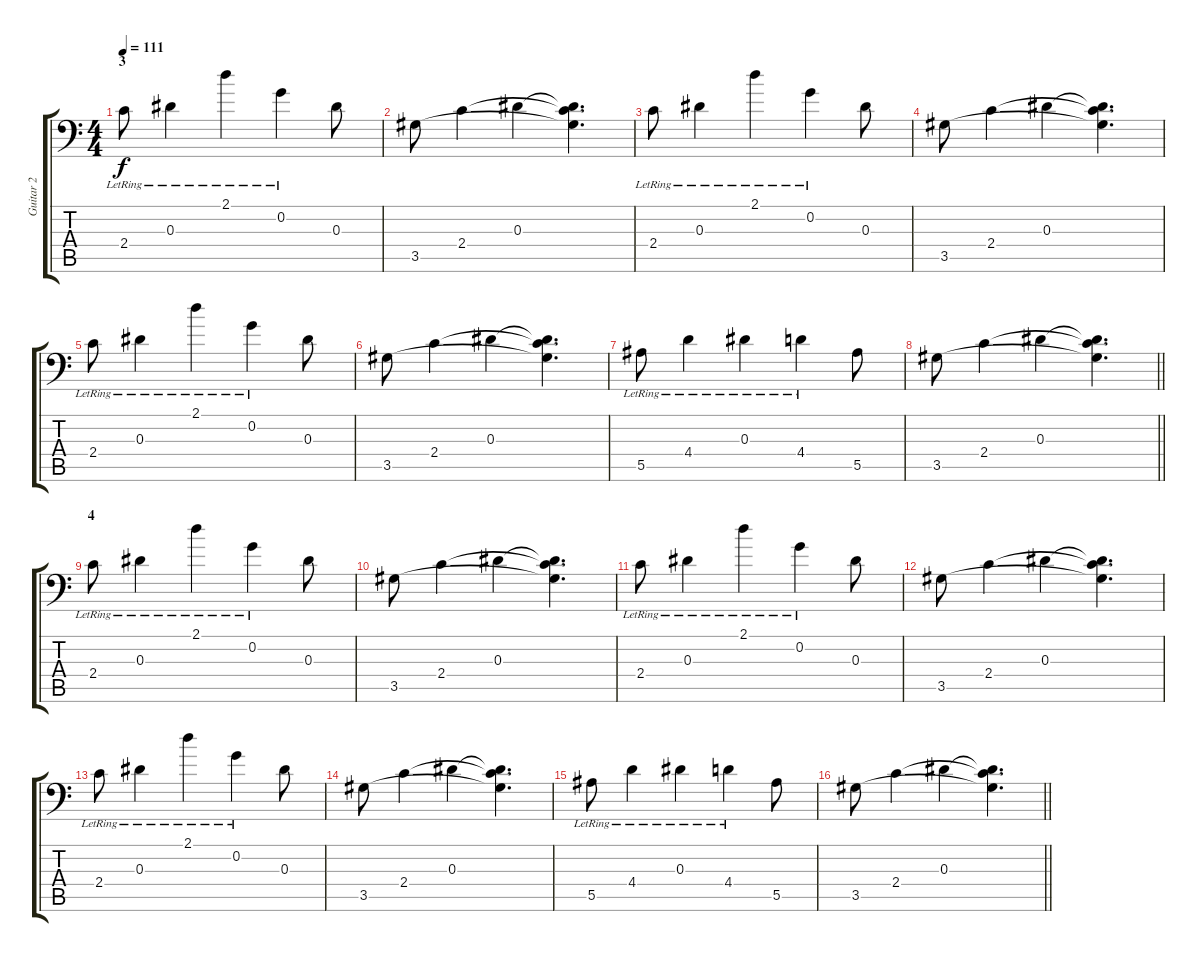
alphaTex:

\track ("Guitar 2" "Guitar 2") {instrument electricguitarclean}
\staff {score tabs}
\tuning (C4 G3 Eb3 Bb2 F2 Bb1) {hide}
\ts (4 4)
\section ("" "3")
\tempo 111
\clef f4
\ks c
2.4{lr}.8{dy f instrument electricguitarclean} 0.3{lr}.4 2.1{lr}.4 0.2{lr}.4 0.3.8 |
3.5.8 2.4.4 0.3.4 (0.3{t} 2.4{t} 3.5{t}).4{d} |
2.4{lr}.8 0.3{lr}.4 2.1{lr}.4 0.2{lr}.4 0.3.8 |
3.5.8 2.4.4 0.3.4 (0.3{t} 2.4{t} 3.5{t}).4{d} |
2.4{lr}.8 0.3{lr}.4 2.1{lr}.4 0.2{lr}.4 0.3.8 |
3.5.8 2.4.4 0.3.4 (0.3{t} 2.4{t} 3.5{t}).4{d} |
5.5{lr}.8 4.4{lr}.4 0.3{lr}.4 4.4{lr}.4 5.5.8 |
\barLineRight lightlight
3.5.8 2.4.4 0.3.4 (0.3{t} 2.4{t} 3.5{t}).4{d} |
\section ("" "4")
2.4{lr}.8 0.3{lr}.4 2.1{lr}.4 0.2{lr}.4 0.3.8 |
3.5.8 2.4.4 0.3.4 (0.3{t} 2.4{t} 3.5{t}).4{d} |
2.4{lr}.8 0.3{lr}.4 2.1{lr}.4 0.2{lr}.4 0.3.8 |
3.5.8 2.4.4 0.3.4 (0.3{t} 2.4{t} 3.5{t}).4{d} |
2.4{lr}.8 0.3{lr}.4 2.1{lr}.4 0.2{lr}.4 0.3.8 |
3.5.8 2.4.4 0.3.4 (0.3{t} 2.4{t} 3.5{t}).4{d} |
5.5{lr}.8 4.4{lr}.4 0.3{lr}.4 4.4{lr}.4 5.5.8 |
\barLineRight lightlight
3.5.8 2.4.4 0.3.4 (0.3{t} 2.4{t} 3.5{t}).4{d}
